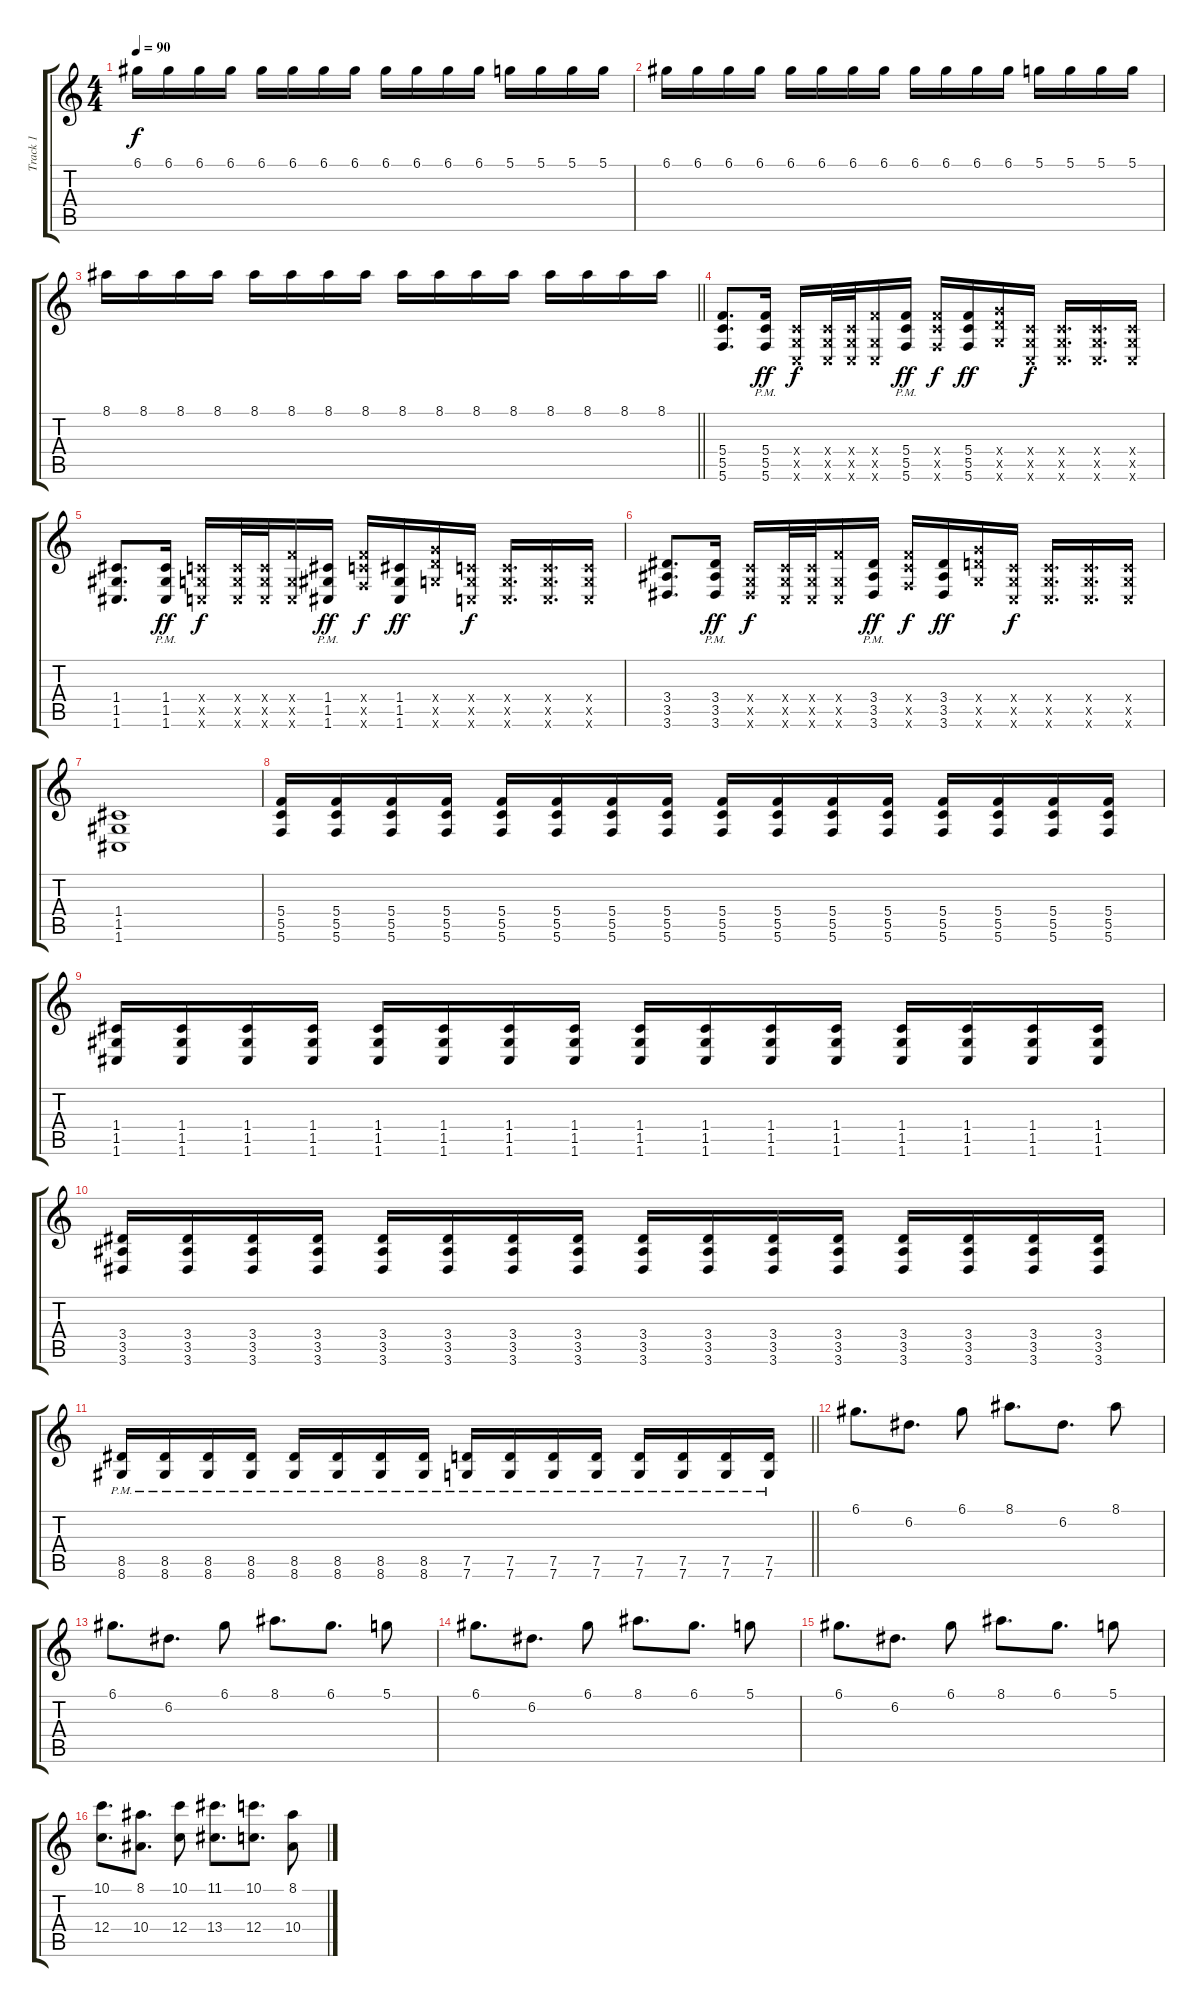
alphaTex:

\track ("Track 1" "Track 1") {instrument distortionguitar}
\staff {score tabs}
\tuning (D4 A3 F3 C3 G2 C2) {hide}
\ts (4 4)
\tempo 90
\clef g2
\ks c
6.1.16{dy f} 6.1.16 6.1.16 6.1.16 6.1.16 6.1.16 6.1.16 6.1.16 6.1.16 6.1.16 6.1.16 6.1.16 5.1.16 5.1.16 5.1.16 5.1.16 |
6.1.16 6.1.16 6.1.16 6.1.16 6.1.16 6.1.16 6.1.16 6.1.16 6.1.16 6.1.16 6.1.16 6.1.16 5.1.16 5.1.16 5.1.16 5.1.16 |
\barLineRight lightlight
8.1.16 8.1.16 8.1.16 8.1.16 8.1.16 8.1.16 8.1.16 8.1.16 8.1.16 8.1.16 8.1.16 8.1.16 8.1.16 8.1.16 8.1.16 8.1.16 |
(5.4 5.5 5.6).8{d} (5.4{pm} 5.5{pm} 5.6{pm}).16{dy ff} (0.4{x} 0.5{x} 0.6{x}).16{dy f} (0.4{x} 0.5{x} 0.6{x}).32 (0.4{x} 0.5{x} 0.6{x}).32 (5.4{x} 0.5{x} 0.6{x}).16 (5.4{pm} 5.5{pm} 5.6{pm}).16{dy ff} (5.4{x} 5.5{x} 5.6{x}).16{dy f} (5.4 5.5 5.6).16{dy ff} (7.4{x} 7.5{x} 7.6{x}).16 (0.4{x} 0.5{x} 0.6{x}).16{dy f} (0.4{x} 0.5{x} 0.6{x}).16{d} (0.4{x} 0.5{x} 0.6{x}).16{d} (0.4{x} 0.5{x} 0.6{x}).16 |
(1.4 1.5 1.6).8{d} (1.4{pm} 1.5{pm} 1.6{pm}).16{dy ff} (0.4{x} 0.5{x} 0.6{x}).16{dy f} (0.4{x} 0.5{x} 0.6{x}).32 (0.4{x} 0.5{x} 0.6{x}).32 (5.4{x} 0.5{x} 0.6{x}).16 (1.4{pm} 1.5{pm} 1.6{pm}).16{dy ff} (5.4{x} 5.5{x} 5.6{x}).16{dy f} (1.4 1.5 1.6).16{dy ff} (7.4{x} 7.5{x} 7.6{x}).16 (0.4{x} 0.5{x} 0.6{x}).16{dy f} (0.4{x} 0.5{x} 0.6{x}).16{d} (0.4{x} 0.5{x} 0.6{x}).16{d} (0.4{x} 0.5{x} 0.6{x}).16 |
(3.4 3.5 3.6).8{d} (3.4{pm} 3.5{pm} 3.6{pm}).16{dy ff} (0.4{x} 0.5{x} 3.6{x}).16{dy f} (0.4{x} 0.5{x} 0.6{x}).32 (0.4{x} 0.5{x} 0.6{x}).32 (5.4{x} 0.5{x} 0.6{x}).16 (3.4{pm} 3.5{pm} 3.6{pm}).16{dy ff} (5.4{x} 5.5{x} 5.6{x}).16{dy f} (3.4 3.5 3.6).16{dy ff} (7.4{x} 7.5{x} 7.6{x}).16 (0.4{x} 0.5{x} 0.6{x}).16{dy f} (0.4{x} 0.5{x} 0.6{x}).16{d} (0.4{x} 0.5{x} 0.6{x}).16{d} (0.4{x} 0.5{x} 0.6{x}).16 |
(1.4 1.5 1.6).1 |
(5.4 5.5 5.6).16 (5.4 5.5 5.6).16 (5.4 5.5 5.6).16 (5.4 5.5 5.6).16 (5.4 5.5 5.6).16 (5.4 5.5 5.6).16 (5.4 5.5 5.6).16 (5.4 5.5 5.6).16 (5.4 5.5 5.6).16 (5.4 5.5 5.6).16 (5.4 5.5 5.6).16 (5.4 5.5 5.6).16 (5.4 5.5 5.6).16 (5.4 5.5 5.6).16 (5.4 5.5 5.6).16 (5.4 5.5 5.6).16 |
(1.4 1.5 1.6).16 (1.4 1.5 1.6).16 (1.4 1.5 1.6).16 (1.4 1.5 1.6).16 (1.4 1.5 1.6).16 (1.4 1.5 1.6).16 (1.4 1.5 1.6).16 (1.4 1.5 1.6).16 (1.4 1.5 1.6).16 (1.4 1.5 1.6).16 (1.4 1.5 1.6).16 (1.4 1.5 1.6).16 (1.4 1.5 1.6).16 (1.4 1.5 1.6).16 (1.4 1.5 1.6).16 (1.4 1.5 1.6).16 |
(3.4 3.5 3.6).16 (3.4 3.5 3.6).16 (3.4 3.5 3.6).16 (3.4 3.5 3.6).16 (3.4 3.5 3.6).16 (3.4 3.5 3.6).16 (3.4 3.5 3.6).16 (3.4 3.5 3.6).16 (3.4 3.5 3.6).16 (3.4 3.5 3.6).16 (3.4 3.5 3.6).16 (3.4 3.5 3.6).16 (3.4 3.5 3.6).16 (3.4 3.5 3.6).16 (3.4 3.5 3.6).16 (3.4 3.5 3.6).16 |
\barLineRight lightlight
(8.5{pm} 8.6{pm}).16 (8.5{pm} 8.6{pm}).16 (8.5{pm} 8.6{pm}).16 (8.5{pm} 8.6{pm}).16 (8.5{pm} 8.6{pm}).16 (8.5{pm} 8.6{pm}).16 (8.5{pm} 8.6{pm}).16 (8.5{pm} 8.6{pm}).16 (7.5{pm} 7.6{pm}).16 (7.5{pm} 7.6{pm}).16 (7.5{pm} 7.6{pm}).16 (7.5{pm} 7.6{pm}).16 (7.5{pm} 7.6{pm}).16 (7.5{pm} 7.6{pm}).16 (7.5{pm} 7.6{pm}).16 (7.5{pm} 7.6{pm}).16 |
6.1.8{d} 6.2.8{d} 6.1.8 8.1.8{d} 6.2.8{d} 8.1.8 |
6.1.8{d} 6.2.8{d} 6.1.8 8.1.8{d} 6.1.8{d} 5.1.8 |
6.1.8{d} 6.2.8{d} 6.1.8 8.1.8{d} 6.1.8{d} 5.1.8 |
6.1.8{d} 6.2.8{d} 6.1.8 8.1.8{d} 6.1.8{d} 5.1.8 |
(10.1 12.4).8{d} (8.1 10.4).8{d} (10.1 12.4).8 (11.1 13.4).8{d} (10.1 12.4).8{d} (8.1 10.4).8
